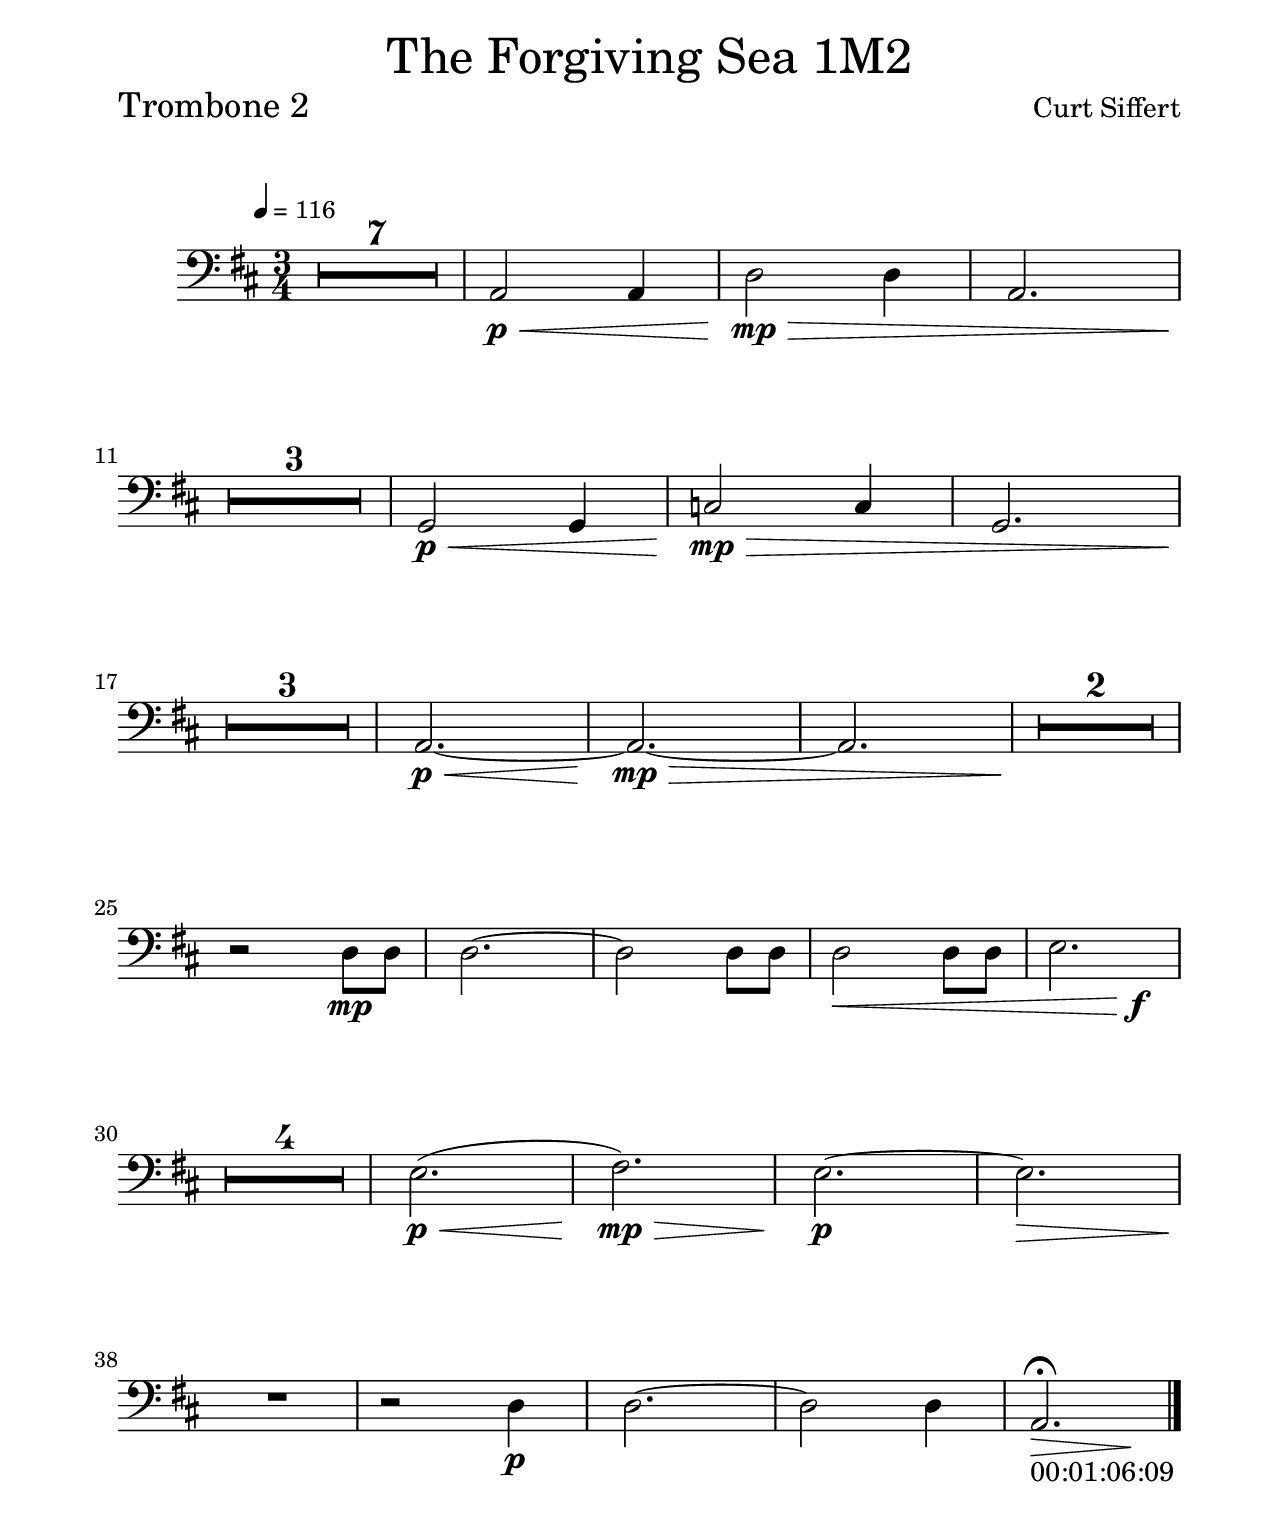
\version "2.18.0"
\include "english.ly"
\include "../lib/parts.ily"

\header {
  	instrument = "Trombone 2"
}

\version "2.18.0"
\include "english.ly"

tromboneTwoNotes = \relative c {

	\time 3/4
	\key d \major
	\clef bass
	\set tieWaitForNote = ##t

	R2.*7
	
	a2\p\< a4 |
	d2\mp\> d4 |
	a2. |

	\tag #'part { \break }

	R2.*3\!
	
	g2\p\< g4 |
	c2\mp\> c4 |
	g2. |

	\tag #'part { \break }
	
	R2.*3\!
	
	a2.\p\<~ |
	a2.\mp\>~ |
	a2. |
	
	R2.*2\!

	\tag #'part { \break }
	
	r2 d8\mp d |
	d2.~ |
	d2 d8 d |
	d2\< d8 d |
	<< {e2.} {s2 s4\f} >> |

	\tag #'part { \break }
	
	R2.*4
	
	e2.\p\<( | 
	fs2.\mp\>) |
	e2.\p~
	e2.\>

	\tag #'part { \break }
	
	R2.\!
	
	r2 d4\p |
	d2.~ |
	d2 d4 |
	<< {a2.\fermata } {s4\> s4 s4\!} >>
	
	\bar "|."
	\tag #'part {
		\override Score.RehearsalMark.direction = #DOWN
		\override Score.RehearsalMark.self-alignment-X = #RIGHT  
		\override Score.RehearsalMark.font-size = #0
		\mark "00:01:06:09"			
	}	
		
}


{ 
	\everyPartScore
	\keepWithTag #'part \tromboneTwoNotes	
}	
